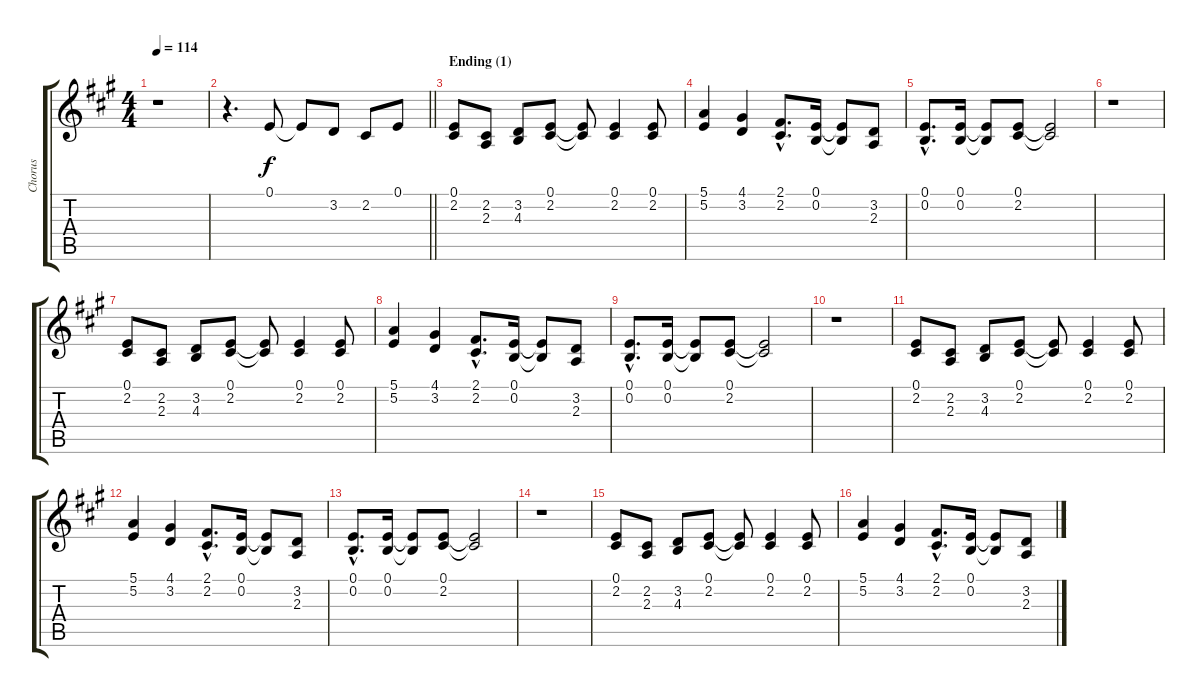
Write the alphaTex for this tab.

\track ("Chorus" "Chorus") {instrument sopranosax}
\staff {score tabs}
\tuning (E4 B3 G3 D3 A2 E2) {hide}
\ts (4 4)
\tempo 114
\clef g2
\ks a
r.1{dy f} |
\barLineRight lightlight
r.4{d} 0.1.8 0.1{t}.8 3.2.8 2.2.8 0.1.8 |
\section ("" "Ending (1)")
(0.1 2.2).8 (2.2 2.3).8 (3.2 4.3).8 (0.1 2.2).8 (0.1{t} 2.2{t}).8 (0.1 2.2).4 (0.1 2.2).8 |
(5.1 5.2).4 (4.1 3.2).4 (2.1{hac} 2.2{hac}).8{d} (0.1 0.2).16 (0.1{t} 0.2{t}).8 (3.2 2.3).8 |
(0.1{hac} 0.2{hac}).8{d} (0.1 0.2).16 (0.1{t} 0.2{t}).8 (0.1 2.2).8 (0.1{t} 2.2{t}).2 |
r.1 |
(0.1 2.2).8 (2.2 2.3).8 (3.2 4.3).8 (0.1 2.2).8 (0.1{t} 2.2{t}).8 (0.1 2.2).4 (0.1 2.2).8 |
(5.1 5.2).4 (4.1 3.2).4 (2.1{hac} 2.2{hac}).8{d} (0.1 0.2).16 (0.1{t} 0.2{t}).8 (3.2 2.3).8 |
(0.1{hac} 0.2{hac}).8{d} (0.1 0.2).16 (0.1{t} 0.2{t}).8 (0.1 2.2).8 (0.1{t} 2.2{t}).2 |
r.1 |
(0.1 2.2).8 (2.2 2.3).8 (3.2 4.3).8 (0.1 2.2).8 (0.1{t} 2.2{t}).8 (0.1 2.2).4 (0.1 2.2).8 |
(5.1 5.2).4 (4.1 3.2).4 (2.1{hac} 2.2{hac}).8{d} (0.1 0.2).16 (0.1{t} 0.2{t}).8 (3.2 2.3).8 |
(0.1{hac} 0.2{hac}).8{d} (0.1 0.2).16 (0.1{t} 0.2{t}).8 (0.1 2.2).8 (0.1{t} 2.2{t}).2 |
r.1 |
(0.1 2.2).8 (2.2 2.3).8 (3.2 4.3).8 (0.1 2.2).8 (0.1{t} 2.2{t}).8 (0.1 2.2).4 (0.1 2.2).8 |
(5.1 5.2).4 (4.1 3.2).4 (2.1{hac} 2.2{hac}).8{d} (0.1 0.2).16 (0.1{t} 0.2{t}).8 (3.2 2.3).8
